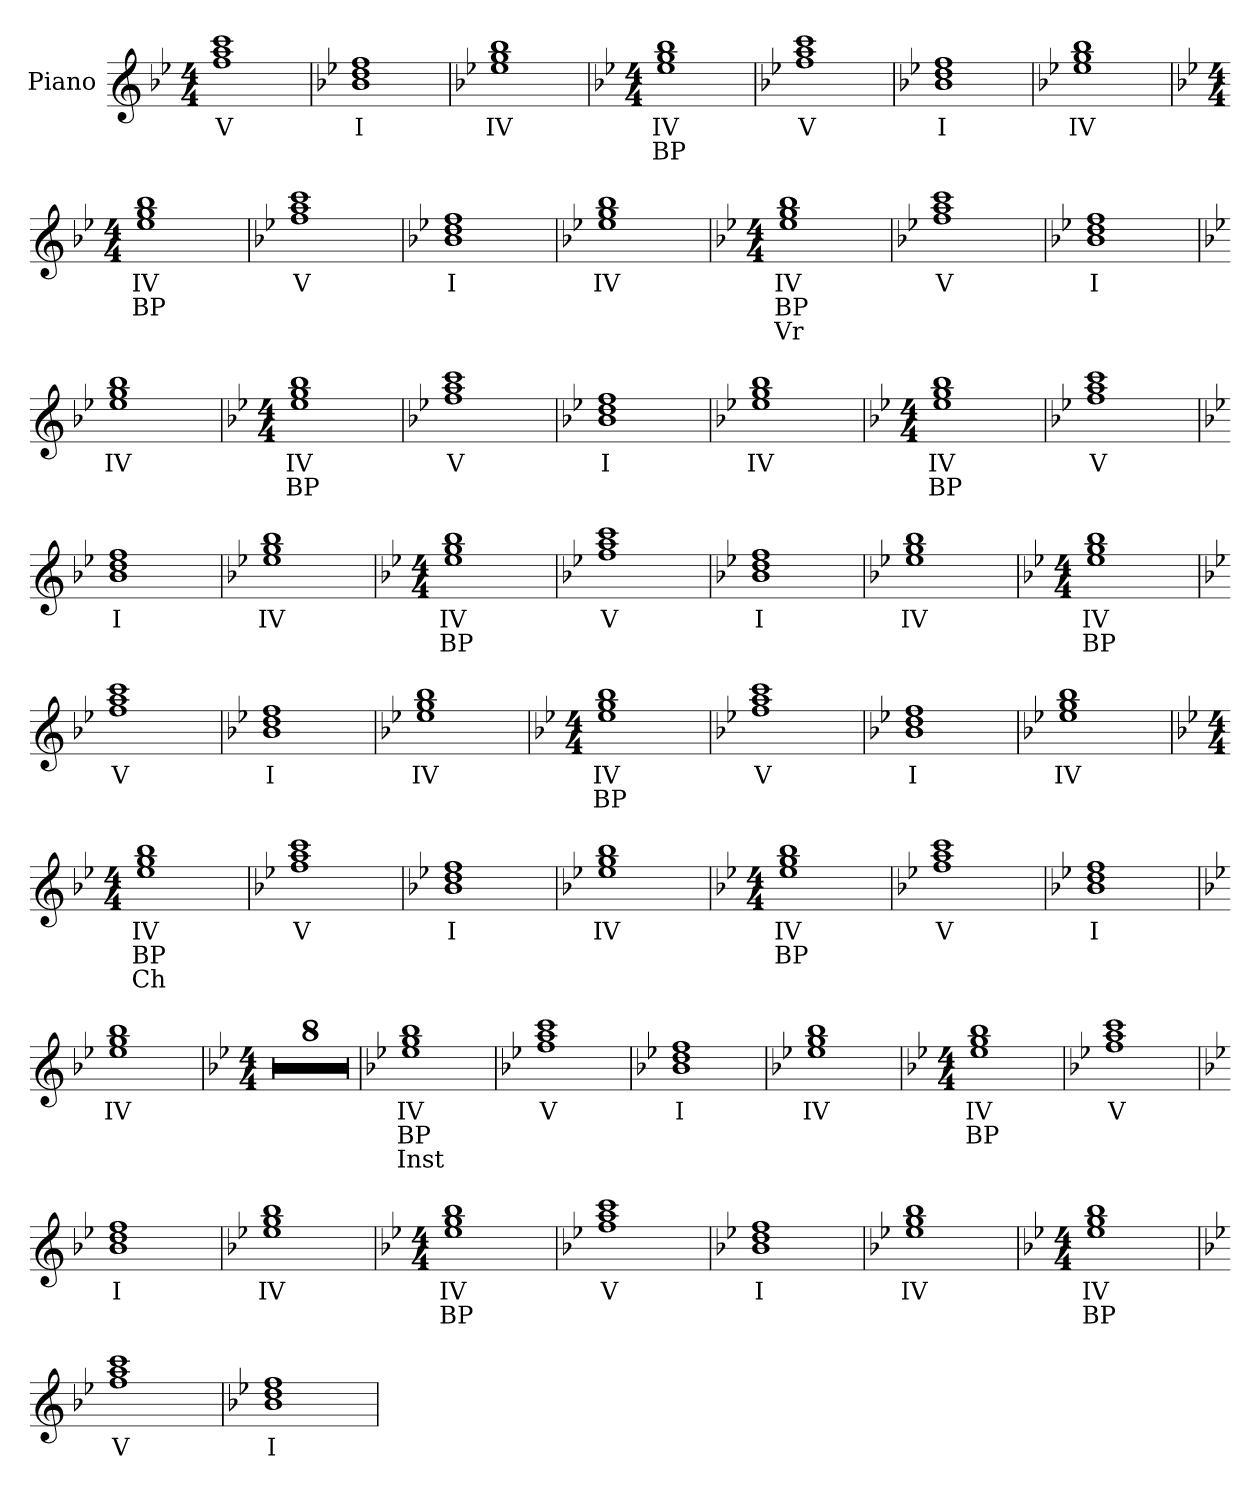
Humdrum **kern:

**kern	**text	**text	**text
*part1	*part1	*part1	*part1
*staff1	*staff1	*staff1	*staff1
*I"Piano	*	*	*
*I'Pno	*	*	*
*k[b-e-]	*	*	*
*B-:	*	*	*
*M4/4	*	*	*
=	=	=	=
1ff 1aa 1ccc	V	.	.
=	=	=	=
*k[b-e-]	*	*	*
*B-:	*	*	*
1b- 1dd 1ff	I	.	.
=	=	=	=
*k[b-e-]	*	*	*
*B-:	*	*	*
1ee- 1gg 1bb-	IV	.	.
=	=	=	=
*k[b-e-]	*	*	*
*B-:	*	*	*
*M4/4	*	*	*
1ee- 1gg 1bb-	IV	BP	.
=	=	=	=
*k[b-e-]	*	*	*
*B-:	*	*	*
1ff 1aa 1ccc	V	.	.
=	=	=	=
*k[b-e-]	*	*	*
*B-:	*	*	*
1b- 1dd 1ff	I	.	.
=	=	=	=
*k[b-e-]	*	*	*
*B-:	*	*	*
1ee- 1gg 1bb-	IV	.	.
=	=	=	=
*k[b-e-]	*	*	*
*B-:	*	*	*
*M4/4	*	*	*
1ee- 1gg 1bb-	IV	BP	.
=	=	=	=
*k[b-e-]	*	*	*
*B-:	*	*	*
1ff 1aa 1ccc	V	.	.
=	=	=	=
*k[b-e-]	*	*	*
*B-:	*	*	*
1b- 1dd 1ff	I	.	.
=	=	=	=
*k[b-e-]	*	*	*
*B-:	*	*	*
1ee- 1gg 1bb-	IV	.	.
=	=	=	=
*k[b-e-]	*	*	*
*B-:	*	*	*
*M4/4	*	*	*
1ee- 1gg 1bb-	IV	BP	Vr
=	=	=	=
*k[b-e-]	*	*	*
*B-:	*	*	*
1ff 1aa 1ccc	V	.	.
=	=	=	=
*k[b-e-]	*	*	*
*B-:	*	*	*
1b- 1dd 1ff	I	.	.
=	=	=	=
*k[b-e-]	*	*	*
*B-:	*	*	*
1ee- 1gg 1bb-	IV	.	.
=	=	=	=
*k[b-e-]	*	*	*
*B-:	*	*	*
*M4/4	*	*	*
1ee- 1gg 1bb-	IV	BP	.
=	=	=	=
*k[b-e-]	*	*	*
*B-:	*	*	*
1ff 1aa 1ccc	V	.	.
=	=	=	=
*k[b-e-]	*	*	*
*B-:	*	*	*
1b- 1dd 1ff	I	.	.
=	=	=	=
*k[b-e-]	*	*	*
*B-:	*	*	*
1ee- 1gg 1bb-	IV	.	.
=	=	=	=
*k[b-e-]	*	*	*
*B-:	*	*	*
*M4/4	*	*	*
1ee- 1gg 1bb-	IV	BP	.
=	=	=	=
*k[b-e-]	*	*	*
*B-:	*	*	*
1ff 1aa 1ccc	V	.	.
=	=	=	=
*k[b-e-]	*	*	*
*B-:	*	*	*
1b- 1dd 1ff	I	.	.
=	=	=	=
*k[b-e-]	*	*	*
*B-:	*	*	*
1ee- 1gg 1bb-	IV	.	.
=	=	=	=
*k[b-e-]	*	*	*
*B-:	*	*	*
*M4/4	*	*	*
1ee- 1gg 1bb-	IV	BP	.
=	=	=	=
*k[b-e-]	*	*	*
*B-:	*	*	*
1ff 1aa 1ccc	V	.	.
=	=	=	=
*k[b-e-]	*	*	*
*B-:	*	*	*
1b- 1dd 1ff	I	.	.
=	=	=	=
*k[b-e-]	*	*	*
*B-:	*	*	*
1ee- 1gg 1bb-	IV	.	.
=	=	=	=
*k[b-e-]	*	*	*
*B-:	*	*	*
*M4/4	*	*	*
1ee- 1gg 1bb-	IV	BP	.
=	=	=	=
*k[b-e-]	*	*	*
*B-:	*	*	*
1ff 1aa 1ccc	V	.	.
=	=	=	=
*k[b-e-]	*	*	*
*B-:	*	*	*
1b- 1dd 1ff	I	.	.
=	=	=	=
*k[b-e-]	*	*	*
*B-:	*	*	*
1ee- 1gg 1bb-	IV	.	.
=	=	=	=
*k[b-e-]	*	*	*
*B-:	*	*	*
*M4/4	*	*	*
1ee- 1gg 1bb-	IV	BP	.
=	=	=	=
*k[b-e-]	*	*	*
*B-:	*	*	*
1ff 1aa 1ccc	V	.	.
=	=	=	=
*k[b-e-]	*	*	*
*B-:	*	*	*
1b- 1dd 1ff	I	.	.
=	=	=	=
*k[b-e-]	*	*	*
*B-:	*	*	*
1ee- 1gg 1bb-	IV	.	.
=	=	=	=
*k[b-e-]	*	*	*
*B-:	*	*	*
*M4/4	*	*	*
1ee- 1gg 1bb-	IV	BP	Ch
=	=	=	=
*k[b-e-]	*	*	*
*B-:	*	*	*
1ff 1aa 1ccc	V	.	.
=	=	=	=
*k[b-e-]	*	*	*
*B-:	*	*	*
1b- 1dd 1ff	I	.	.
=	=	=	=
*k[b-e-]	*	*	*
*B-:	*	*	*
1ee- 1gg 1bb-	IV	.	.
=	=	=	=
*k[b-e-]	*	*	*
*B-:	*	*	*
*M4/4	*	*	*
1ee- 1gg 1bb-	IV	BP	.
=	=	=	=
*k[b-e-]	*	*	*
*B-:	*	*	*
1ff 1aa 1ccc	V	.	.
=	=	=	=
*k[b-e-]	*	*	*
*B-:	*	*	*
1b- 1dd 1ff	I	.	.
=	=	=	=
*k[b-e-]	*	*	*
*B-:	*	*	*
1ee- 1gg 1bb-	IV	.	.
=	=	=	=
*k[b-e-]	*	*	*
*B-:	*	*	*
*M4/4	*	*	*
1r	.	.	.
=	=	=	=
*k[b-e-]	*	*	*
*B-:	*	*	*
*M4/4	*	*	*
1r	.	.	.
=	=	=	=
*k[b-e-]	*	*	*
*B-:	*	*	*
*M4/4	*	*	*
1r	.	.	.
=	=	=	=
*k[b-e-]	*	*	*
*B-:	*	*	*
*M4/4	*	*	*
1r	.	.	.
=	=	=	=
*k[b-e-]	*	*	*
*B-:	*	*	*
*M4/4	*	*	*
1r	.	.	.
=	=	=	=
*k[b-e-]	*	*	*
*B-:	*	*	*
*M4/4	*	*	*
1r	.	.	.
=	=	=	=
*k[b-e-]	*	*	*
*B-:	*	*	*
*M4/4	*	*	*
1r	.	.	.
=	=	=	=
*k[b-e-]	*	*	*
*B-:	*	*	*
*M4/4	*	*	*
1r	.	.	.
=	=	=	=
*k[b-e-]	*	*	*
*B-:	*	*	*
1ee- 1gg 1bb-	IV	BP	Inst
=	=	=	=
*k[b-e-]	*	*	*
*B-:	*	*	*
1ff 1aa 1ccc	V	.	.
=	=	=	=
*k[b-e-]	*	*	*
*B-:	*	*	*
1b- 1dd 1ff	I	.	.
=	=	=	=
*k[b-e-]	*	*	*
*B-:	*	*	*
1ee- 1gg 1bb-	IV	.	.
=	=	=	=
*k[b-e-]	*	*	*
*B-:	*	*	*
*M4/4	*	*	*
1ee- 1gg 1bb-	IV	BP	.
=	=	=	=
*k[b-e-]	*	*	*
*B-:	*	*	*
1ff 1aa 1ccc	V	.	.
=	=	=	=
*k[b-e-]	*	*	*
*B-:	*	*	*
1b- 1dd 1ff	I	.	.
=	=	=	=
*k[b-e-]	*	*	*
*B-:	*	*	*
1ee- 1gg 1bb-	IV	.	.
=	=	=	=
*k[b-e-]	*	*	*
*B-:	*	*	*
*M4/4	*	*	*
1ee- 1gg 1bb-	IV	BP	.
=	=	=	=
*k[b-e-]	*	*	*
*B-:	*	*	*
1ff 1aa 1ccc	V	.	.
=	=	=	=
*k[b-e-]	*	*	*
*B-:	*	*	*
1b- 1dd 1ff	I	.	.
=	=	=	=
*k[b-e-]	*	*	*
*B-:	*	*	*
1ee- 1gg 1bb-	IV	.	.
=	=	=	=
*k[b-e-]	*	*	*
*B-:	*	*	*
*M4/4	*	*	*
1ee- 1gg 1bb-	IV	BP	.
=	=	=	=
*k[b-e-]	*	*	*
*B-:	*	*	*
1ff 1aa 1ccc	V	.	.
=	=	=	=
*k[b-e-]	*	*	*
*B-:	*	*	*
1b- 1dd 1ff	I	.	.
=	=	=	=
*-	*-	*-	*-
